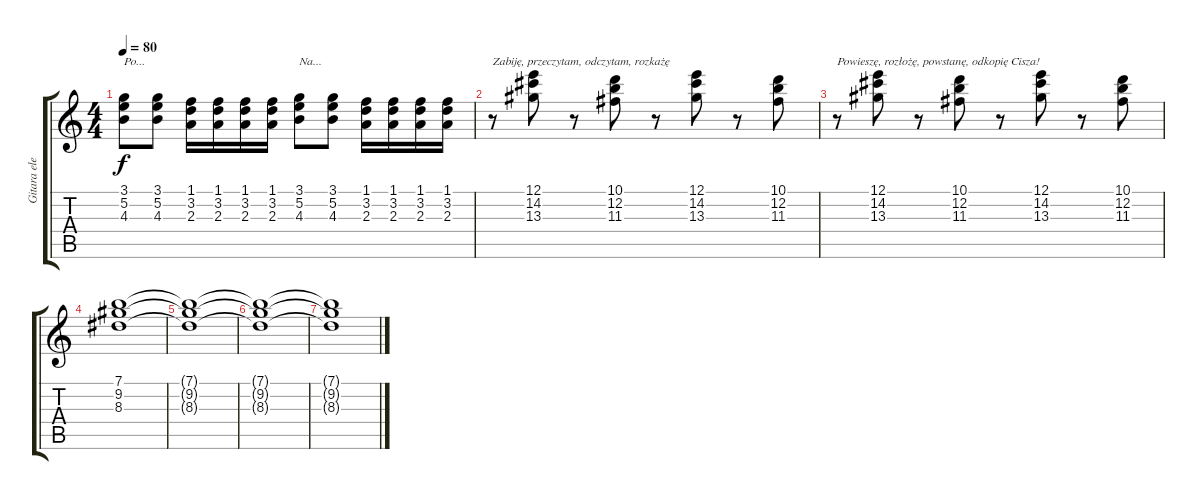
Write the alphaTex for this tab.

\track ("Gitara elektryczna" "Gitara ele") {instrument acousticguitarnylon}
\staff {score tabs}
\tuning (E4 B3 G3 D3 A2 E2) {hide}
\ts (4 4)
\tempo 80
\clef g2
\ks c
(3.1 5.2 4.3).8{txt "Po..." dy f} (3.1 5.2 4.3).8 (1.1 3.2 2.3).16 (1.1 3.2 2.3).16 (1.1 3.2 2.3).16 (1.1 3.2 2.3).16 (3.1 5.2 4.3).8{txt "Na..."} (3.1 5.2 4.3).8 (1.1 3.2 2.3).16 (1.1 3.2 2.3).16 (1.1 3.2 2.3).16 (1.1 3.2 2.3).16 |
r.8{txt "Zabiję, przeczytam, odczytam, rozkażę"} (12.1 14.2 13.3).8 r.8 (10.1 12.2 11.3).8 r.8 (12.1 14.2 13.3).8 r.8 (10.1 12.2 11.3).8 |
r.8{txt "Powieszę, rozłożę, powstanę, odkopię Cisza!"} (12.1 14.2 13.3).8 r.8 (10.1 12.2 11.3).8 r.8 (12.1 14.2 13.3).8 r.8 (10.1 12.2 11.3).8 |
(7.1 9.2 8.3).1 |
(7.1{t} 9.2{t} 8.3{t}).1 |
(7.1{t} 9.2{t} 8.3{t}).1 |
(7.1{t} 9.2{t} 8.3{t}).1
